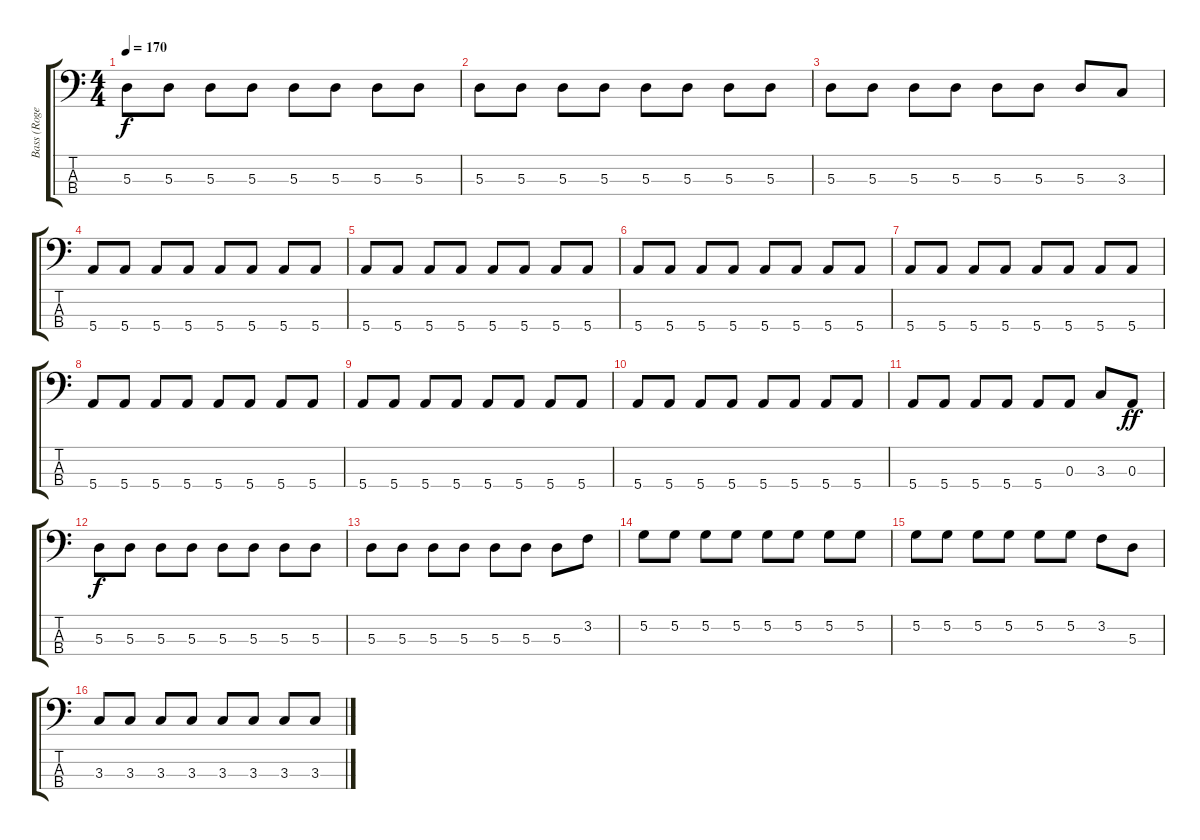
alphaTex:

\track ("Bass (Roger Glover)" "Bass (Roge") {instrument electricbassfinger}
\staff {score tabs}
\tuning (G2 D2 A1 E1) {hide}
\ts (4 4)
\tempo 170
\clef f4
\ks c
5.3.8{dy f} 5.3.8 5.3.8 5.3.8 5.3.8 5.3.8 5.3.8 5.3.8 |
5.3.8 5.3.8 5.3.8 5.3.8 5.3.8 5.3.8 5.3.8 5.3.8 |
5.3.8 5.3.8 5.3.8 5.3.8 5.3.8 5.3.8 5.3.8 3.3.8 |
5.4.8 5.4.8 5.4.8 5.4.8 5.4.8 5.4.8 5.4.8 5.4.8 |
5.4.8 5.4.8 5.4.8 5.4.8 5.4.8 5.4.8 5.4.8 5.4.8 |
5.4.8 5.4.8 5.4.8 5.4.8 5.4.8 5.4.8 5.4.8 5.4.8 |
5.4.8 5.4.8 5.4.8 5.4.8 5.4.8 5.4.8 5.4.8 5.4.8 |
5.4.8 5.4.8 5.4.8 5.4.8 5.4.8 5.4.8 5.4.8 5.4.8 |
5.4.8 5.4.8 5.4.8 5.4.8 5.4.8 5.4.8 5.4.8 5.4.8 |
5.4.8 5.4.8 5.4.8 5.4.8 5.4.8 5.4.8 5.4.8 5.4.8 |
5.4.8 5.4.8 5.4.8 5.4.8 5.4.8 0.3.8 3.3.8 0.3.8{dy ff} |
5.3.8{dy f} 5.3.8 5.3.8 5.3.8 5.3.8 5.3.8 5.3.8 5.3.8 |
5.3.8 5.3.8 5.3.8 5.3.8 5.3.8 5.3.8 5.3.8 3.2.8 |
5.2.8 5.2.8 5.2.8 5.2.8 5.2.8 5.2.8 5.2.8 5.2.8 |
5.2.8 5.2.8 5.2.8 5.2.8 5.2.8 5.2.8 3.2.8 5.3.8 |
3.3.8 3.3.8 3.3.8 3.3.8 3.3.8 3.3.8 3.3.8 3.3.8
